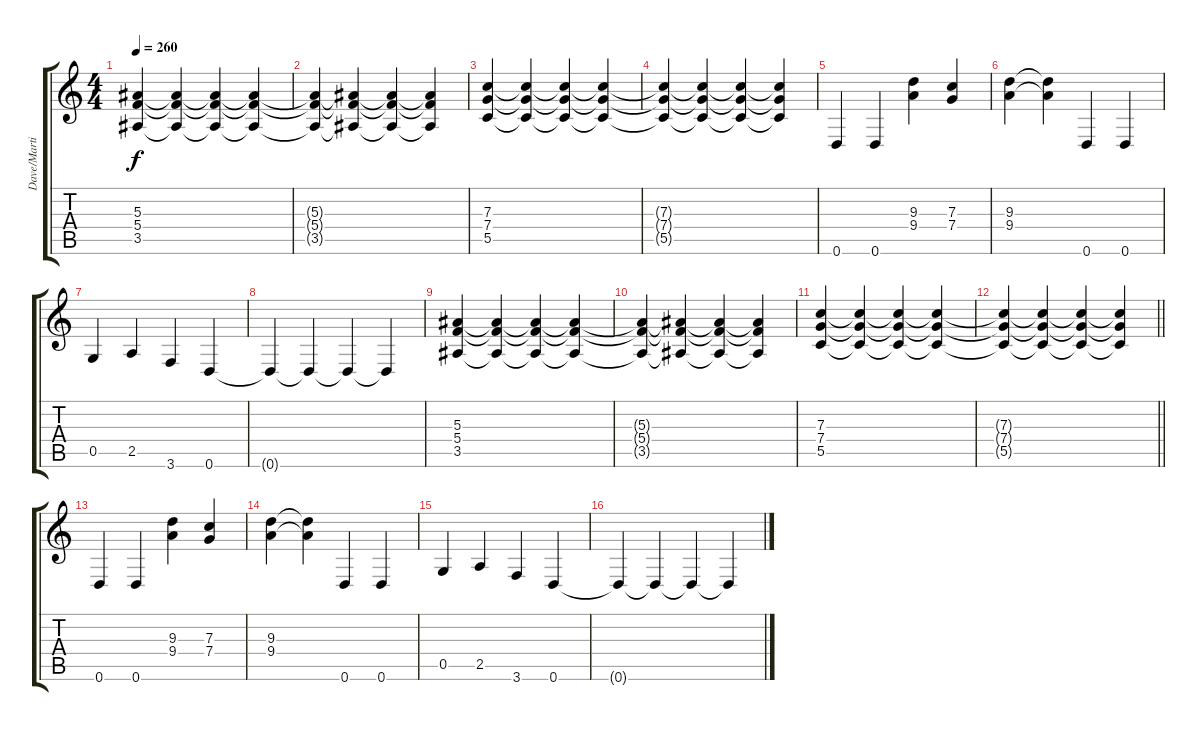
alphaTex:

\track ("Dave/Martin Rythm guitar" "Dave/Marti") {instrument distortionguitar}
\staff {score tabs}
\tuning (D4 A3 F3 C3 G2 D2) {hide}
\ts (4 4)
\tempo 260
\clef g2
\ks c
(5.3 5.4 3.5).4{dy f} (5.3{t} 5.4{t} 3.5{t}).4 (5.3{t} 5.4{t} 3.5{t}).4 (5.3{t} 5.4{t} 3.5{t}).4 |
(5.3{t} 5.4{t} 3.5{t}).4 (5.3{t} 5.4{t} 3.5{t}).4 (5.3{t} 5.4{t} 3.5{t}).4 (5.3{t} 5.4{t} 3.5{t}).4 |
(7.3 7.4 5.5).4 (7.3{t} 7.4{t} 5.5{t}).4 (7.3{t} 7.4{t} 5.5{t}).4 (7.3{t} 7.4{t} 5.5{t}).4 |
(7.3{t} 7.4{t} 5.5{t}).4 (7.3{t} 7.4{t} 5.5{t}).4 (7.3{t} 7.4{t} 5.5{t}).4 (7.3{t} 7.4{t} 5.5{t}).4 |
0.6.4 0.6.4 (9.3 9.4).4 (7.3 7.4).4 |
(9.3 9.4).4 (9.3{t} 9.4{t}).4 0.6.4 0.6.4 |
0.5.4 2.5.4 3.6.4 0.6.4 |
0.6{t}.4 0.6{t}.4 0.6{t}.4 0.6{t}.4 |
(5.3 5.4 3.5).4 (5.3{t} 5.4{t} 3.5{t}).4 (5.3{t} 5.4{t} 3.5{t}).4 (5.3{t} 5.4{t} 3.5{t}).4 |
(5.3{t} 5.4{t} 3.5{t}).4 (5.3{t} 5.4{t} 3.5{t}).4 (5.3{t} 5.4{t} 3.5{t}).4 (5.3{t} 5.4{t} 3.5{t}).4 |
(7.3 7.4 5.5).4 (7.3{t} 7.4{t} 5.5{t}).4 (7.3{t} 7.4{t} 5.5{t}).4 (7.3{t} 7.4{t} 5.5{t}).4 |
\barLineRight lightlight
(7.3{t} 7.4{t} 5.5{t}).4 (7.3{t} 7.4{t} 5.5{t}).4 (7.3{t} 7.4{t} 5.5{t}).4 (7.3{t} 7.4{t} 5.5{t}).4 |
0.6.4 0.6.4 (9.3 9.4).4 (7.3 7.4).4 |
(9.3 9.4).4 (9.3{t} 9.4{t}).4 0.6.4 0.6.4 |
0.5.4 2.5.4 3.6.4 0.6.4 |
0.6{t}.4 0.6{t}.4 0.6{t}.4 0.6{t}.4
